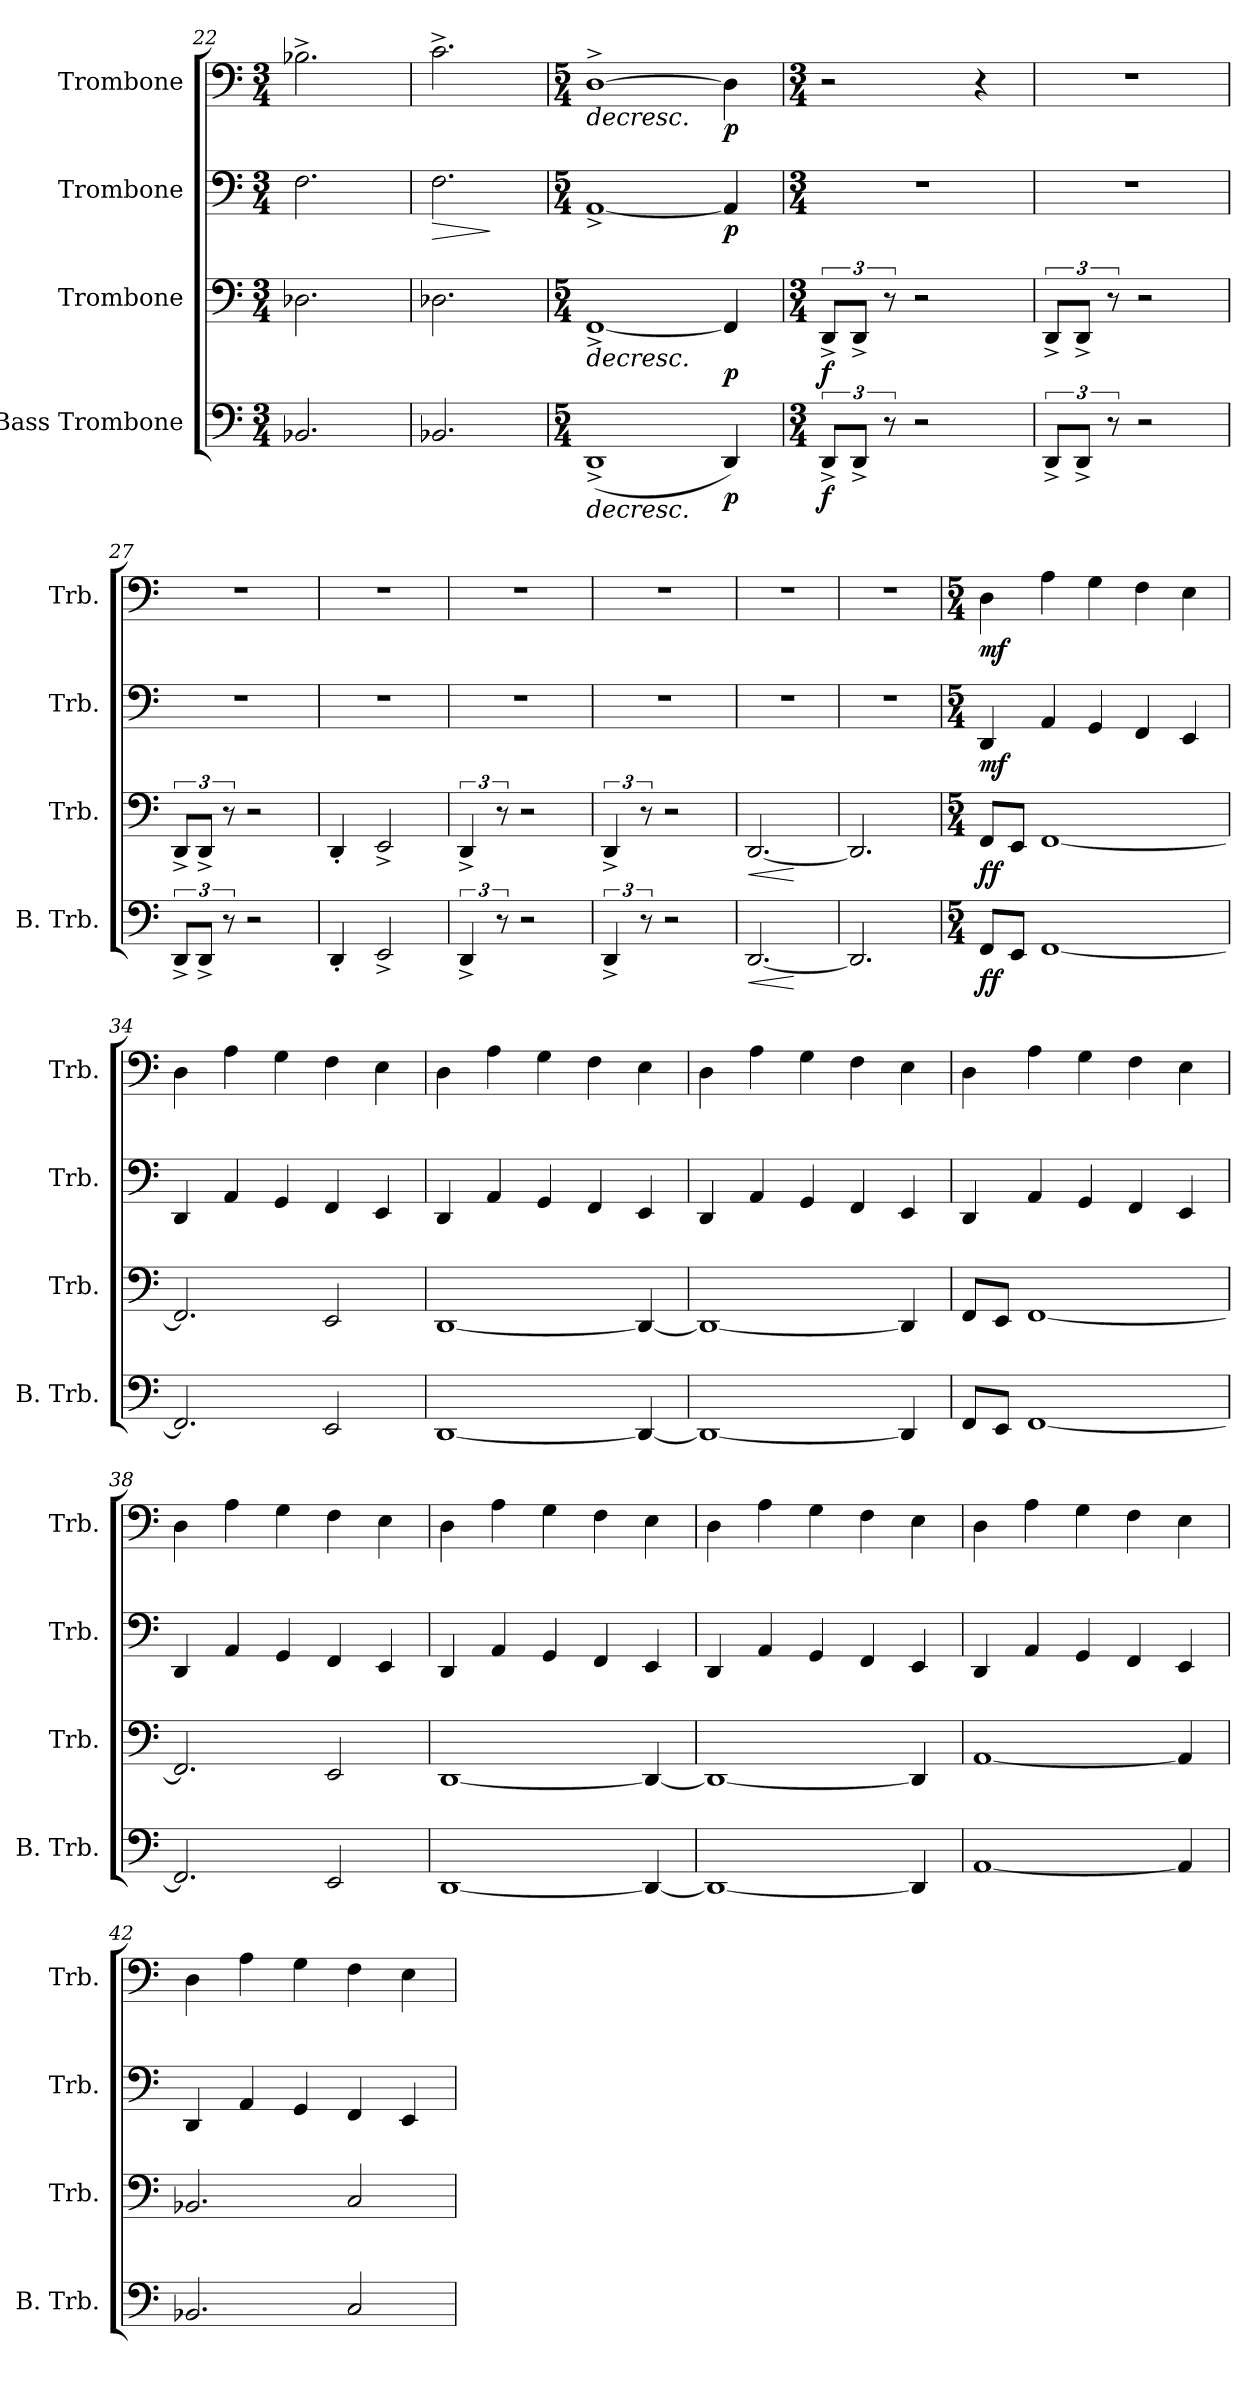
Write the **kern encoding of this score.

**kern	**dynam	**kern	**dynam	**kern	**dynam	**kern	**dynam
*part4	*part4	*part3	*part3	*part2	*part2	*part1	*part1
*staff4	*staff4	*staff3	*staff3	*staff2	*staff2	*staff1	*staff1
*I"Bass Trombone	*	*I"Trombone	*	*I"Trombone	*	*I"Trombone	*
*I'B. Trb.	*	*I'Trb.	*	*I'Trb.	*	*I'Trb.	*
*clefF4	*	*clefF4	*	*clefF4	*	*clefF4	*
*k[]	*	*k[]	*	*k[]	*	*k[]	*
*C:	*	*C:	*	*C:	*	*C:	*
*M3/4	*	*M3/4	*	*M3/4	*	*M3/4	*
=22	=22	=22	=22	=22	=22	=22	=22
2.BB-X/	.	2.D-X\	.	2.F\	.	2.B-X^\	.
=23	=23	=23	=23	=23	=23	=23	=23
!	!	!	!	!	!LO:HP:b	!	!
2.BB-X/	.	2.D-X\	.	2.F\	>	2.c^\	.
.	.	.	.	.	]	.	.
=24	=24	=24	=24	=24	=24	=24	=24
*M5/4	*	*M5/4	*	*M5/4	*	*M5/4	*
!	!LO:HP:b	!	!LO:HP:b	!	!	!	!LO:HP:b
(1DD^	>	[1FF^	>	[1AA^	.	[1D^	>
!	!LO:DY:b	!	!LO:DY:b	!	!LO:DY:b	!	!LO:DY:b
4DD/)	p	4FF/]	p	4AA/]	p	4D\]	p
.	]	.	]	.	.	.	]
=25	=25	=25	=25	=25	=25	=25	=25
*M3/4	*	*M3/4	*	*M3/4	*	*M3/4	*
!	!LO:DY:b	!	!LO:DY:b	!	!	!	!
12DD^/L	f	12DD^/L	f	2.r	.	2r	.
12DD^/J	.	12DD^/J	.	.	.	.	.
12r	.	12r	.	.	.	.	.
2r	.	2r	.	.	.	.	.
.	.	.	.	.	.	4r	.
=26	=26	=26	=26	=26	=26	=26	=26
12DD^/L	.	12DD^/L	.	2.r	.	2.r	.
12DD^/J	.	12DD^/J	.	.	.	.	.
12r	.	12r	.	.	.	.	.
2r	.	2r	.	.	.	.	.
!!LO:PB:g=z
=27	=27	=27	=27	=27	=27	=27	=27
12DD^/L	.	12DD^/L	.	2.r	.	2.r	.
12DD^/J	.	12DD^/J	.	.	.	.	.
12r	.	12r	.	.	.	.	.
2r	.	2r	.	.	.	.	.
=28	=28	=28	=28	=28	=28	=28	=28
4DD'/	.	4DD'/	.	2.r	.	2.r	.
2EE^/	.	2EE^/	.	.	.	.	.
=29	=29	=29	=29	=29	=29	=29	=29
6DD^/	.	6DD^/	.	2.r	.	2.r	.
12r	.	12r	.	.	.	.	.
2r	.	2r	.	.	.	.	.
=30	=30	=30	=30	=30	=30	=30	=30
6DD^/	.	6DD^/	.	2.r	.	2.r	.
12r	.	12r	.	.	.	.	.
2r	.	2r	.	.	.	.	.
=31	=31	=31	=31	=31	=31	=31	=31
!	!LO:HP:b	!	!LO:HP:b	!	!	!	!
[2.DD/	<	[2.DD/	<	2.r	.	2.r	.
.	[	.	[	.	.	.	.
=32	=32	=32	=32	=32	=32	=32	=32
2.DD/]	.	2.DD/]	.	2.r	.	2.r	.
=33	=33	=33	=33	=33	=33	=33	=33
*M5/4	*	*M5/4	*	*M5/4	*	*M5/4	*
!	!LO:DY:b	!	!LO:DY:b	!	!LO:DY:b	!	!LO:DY:b
8FF/L	ff	8FF/L	ff	4DD/	mf	4D\	mf
8EE/J	.	8EE/J	.	.	.	.	.
[1FF	.	[1FF	.	4AA/	.	4A\	.
.	.	.	.	4GG/	.	4G\	.
.	.	.	.	4FF/	.	4F\	.
.	.	.	.	4EE/	.	4E\	.
=34	=34	=34	=34	=34	=34	=34	=34
2.FF/]	.	2.FF/]	.	4DD/	.	4D\	.
.	.	.	.	4AA/	.	4A\	.
.	.	.	.	4GG/	.	4G\	.
2EE/	.	2EE/	.	4FF/	.	4F\	.
.	.	.	.	4EE/	.	4E\	.
=35	=35	=35	=35	=35	=35	=35	=35
[1DD	.	[1DD	.	4DD/	.	4D\	.
.	.	.	.	4AA/	.	4A\	.
.	.	.	.	4GG/	.	4G\	.
.	.	.	.	4FF/	.	4F\	.
4DD/_	.	4DD/_	.	4EE/	.	4E\	.
!!LO:LB:g=z
=36	=36	=36	=36	=36	=36	=36	=36
1DD_	.	1DD_	.	4DD/	.	4D\	.
.	.	.	.	4AA/	.	4A\	.
.	.	.	.	4GG/	.	4G\	.
.	.	.	.	4FF/	.	4F\	.
4DD/]	.	4DD/]	.	4EE/	.	4E\	.
=37	=37	=37	=37	=37	=37	=37	=37
8FF/L	.	8FF/L	.	4DD/	.	4D\	.
8EE/J	.	8EE/J	.	.	.	.	.
[1FF	.	[1FF	.	4AA/	.	4A\	.
.	.	.	.	4GG/	.	4G\	.
.	.	.	.	4FF/	.	4F\	.
.	.	.	.	4EE/	.	4E\	.
=38	=38	=38	=38	=38	=38	=38	=38
2.FF/]	.	2.FF/]	.	4DD/	.	4D\	.
.	.	.	.	4AA/	.	4A\	.
.	.	.	.	4GG/	.	4G\	.
2EE/	.	2EE/	.	4FF/	.	4F\	.
.	.	.	.	4EE/	.	4E\	.
=39	=39	=39	=39	=39	=39	=39	=39
[1DD	.	[1DD	.	4DD/	.	4D\	.
.	.	.	.	4AA/	.	4A\	.
.	.	.	.	4GG/	.	4G\	.
.	.	.	.	4FF/	.	4F\	.
4DD/_	.	4DD/_	.	4EE/	.	4E\	.
=40	=40	=40	=40	=40	=40	=40	=40
1DD_	.	1DD_	.	4DD/	.	4D\	.
.	.	.	.	4AA/	.	4A\	.
.	.	.	.	4GG/	.	4G\	.
.	.	.	.	4FF/	.	4F\	.
4DD/]	.	4DD/]	.	4EE/	.	4E\	.
=41	=41	=41	=41	=41	=41	=41	=41
[1AA	.	[1AA	.	4DD/	.	4D\	.
.	.	.	.	4AA/	.	4A\	.
.	.	.	.	4GG/	.	4G\	.
.	.	.	.	4FF/	.	4F\	.
4AA/]	.	4AA/]	.	4EE/	.	4E\	.
=42	=42	=42	=42	=42	=42	=42	=42
2.BB-X/	.	2.BB-X/	.	4DD/	.	4D\	.
.	.	.	.	4AA/	.	4A\	.
.	.	.	.	4GG/	.	4G\	.
2C/	.	2C/	.	4FF/	.	4F\	.
.	.	.	.	4EE/	.	4E\	.
=	=	=	=	=	=	=	=
*-	*-	*-	*-	*-	*-	*-	*-
